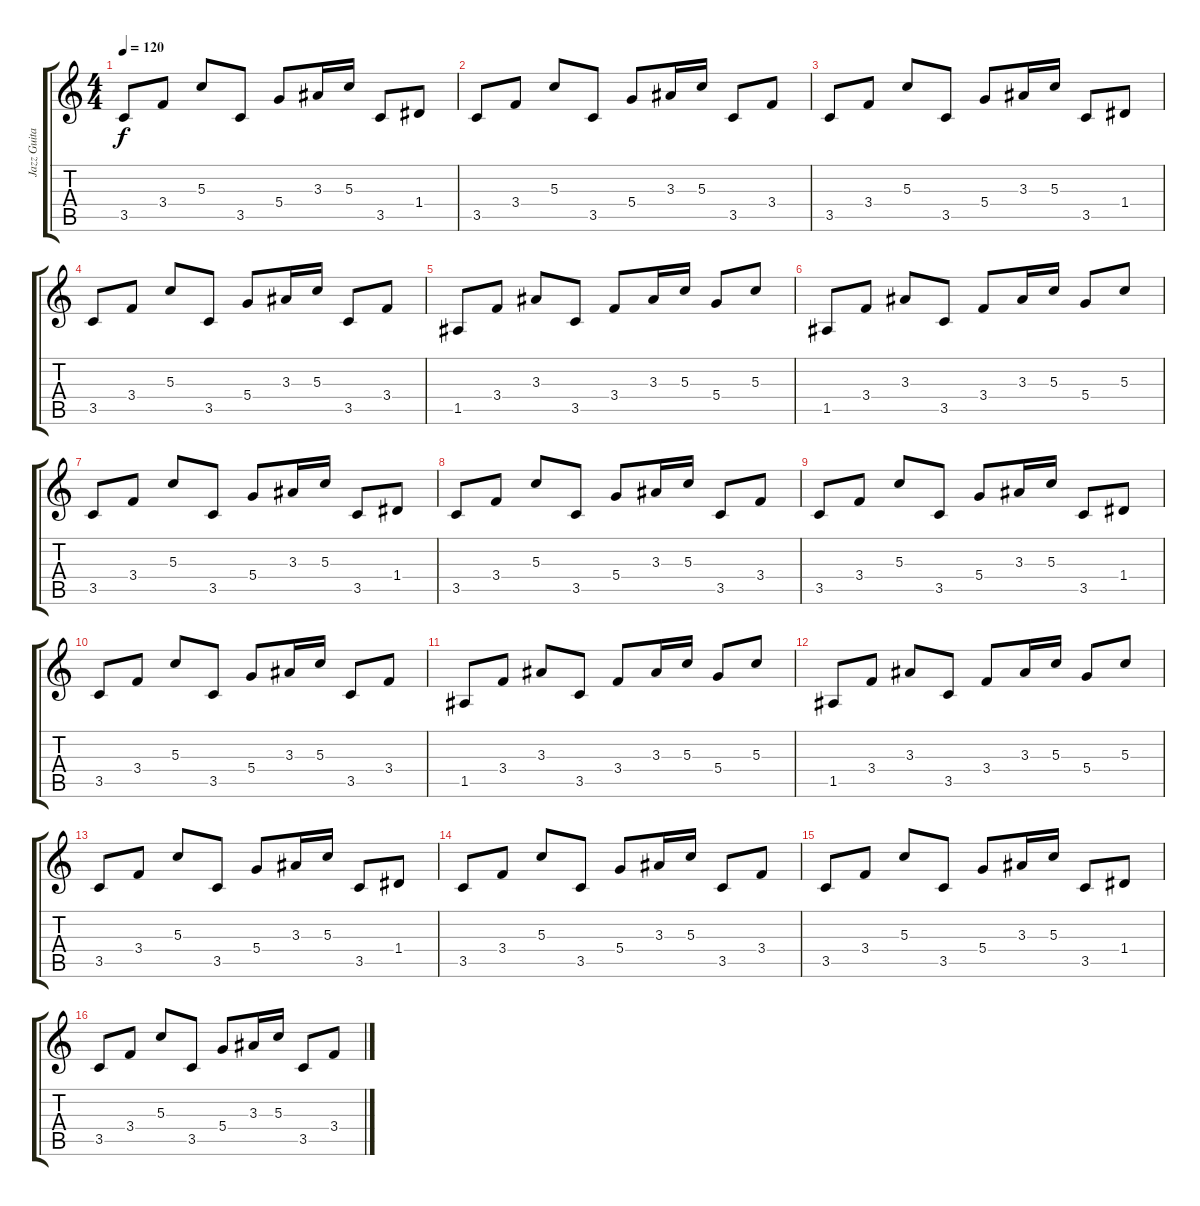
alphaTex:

\track ("Jazz Guitar" "Jazz Guita") {instrument electricguitarjazz}
\staff {score tabs}
\tuning (E4 B3 G3 D3 A2 E2) {hide}
\ts (4 4)
\tempo 120
\clef g2
\ks c
3.5.8{dy f instrument electricguitarjazz} 3.4.8 5.3.8 3.5.8 5.4.8 3.3.16 5.3.16 3.5.8 1.4.8 |
3.5.8 3.4.8 5.3.8 3.5.8 5.4.8 3.3.16 5.3.16 3.5.8 3.4.8 |
3.5.8 3.4.8 5.3.8 3.5.8 5.4.8 3.3.16 5.3.16 3.5.8 1.4.8 |
3.5.8 3.4.8 5.3.8 3.5.8 5.4.8 3.3.16 5.3.16 3.5.8 3.4.8 |
1.5.8 3.4.8 3.3.8 3.5.8 3.4.8 3.3.16 5.3.16 5.4.8 5.3.8 |
1.5.8 3.4.8 3.3.8 3.5.8 3.4.8 3.3.16 5.3.16 5.4.8 5.3.8 |
3.5.8 3.4.8 5.3.8 3.5.8 5.4.8 3.3.16 5.3.16 3.5.8 1.4.8 |
3.5.8 3.4.8 5.3.8 3.5.8 5.4.8 3.3.16 5.3.16 3.5.8 3.4.8 |
3.5.8 3.4.8 5.3.8 3.5.8 5.4.8 3.3.16 5.3.16 3.5.8 1.4.8 |
3.5.8 3.4.8 5.3.8 3.5.8 5.4.8 3.3.16 5.3.16 3.5.8 3.4.8 |
1.5.8 3.4.8 3.3.8 3.5.8 3.4.8 3.3.16 5.3.16 5.4.8 5.3.8 |
1.5.8 3.4.8 3.3.8 3.5.8 3.4.8 3.3.16 5.3.16 5.4.8 5.3.8 |
3.5.8 3.4.8 5.3.8 3.5.8 5.4.8 3.3.16 5.3.16 3.5.8 1.4.8 |
3.5.8 3.4.8 5.3.8 3.5.8 5.4.8 3.3.16 5.3.16 3.5.8 3.4.8 |
3.5.8 3.4.8 5.3.8 3.5.8 5.4.8 3.3.16 5.3.16 3.5.8 1.4.8 |
3.5.8 3.4.8 5.3.8 3.5.8 5.4.8 3.3.16 5.3.16 3.5.8 3.4.8
